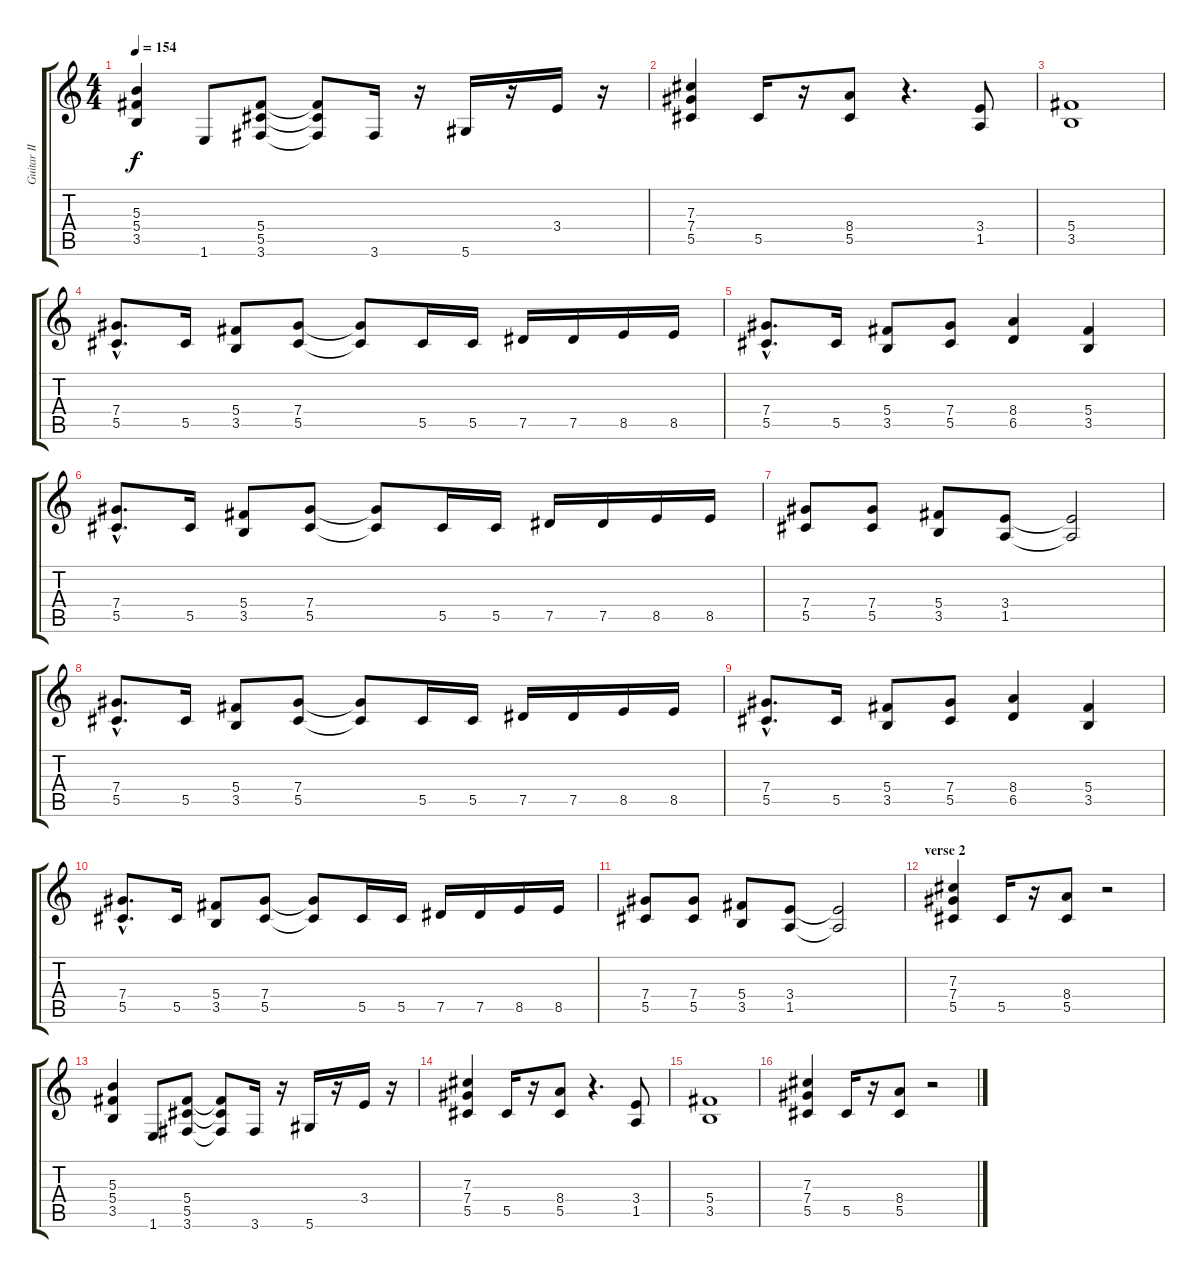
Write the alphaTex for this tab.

\track ("Guitar II" "Guitar II") {instrument distortionguitar}
\staff {score tabs}
\tuning (Eb4 Bb3 Gb3 Db3 Ab2 Eb2) {hide}
\ts (4 4)
\tempo 154
\clef g2
\ks c
(5.3 5.4 3.5).4{dy f} 1.6.8 (5.4 5.5 3.6).8 (5.4{t} 5.5{t} 3.6{t}).8 3.6.16 r.16 5.6.16 r.16 3.4.16 r.16 |
(7.3 7.4 5.5).4 5.5.16 r.16 (8.4 5.5).8 r.4{d} (3.4 1.5).8 |
(5.4 3.5).1 |
(7.4{hac} 5.5{hac}).8{d} 5.5.16 (5.4 3.5).8 (7.4 5.5).8 (7.4{t} 5.5{t}).8 5.5.16 5.5.16 7.5.16 7.5.16 8.5.16 8.5.16 |
(7.4{hac} 5.5{hac}).8{d} 5.5.16 (5.4 3.5).8 (7.4 5.5).8 (8.4 6.5).4 (5.4 3.5).4 |
(7.4{hac} 5.5{hac}).8{d} 5.5.16 (5.4 3.5).8 (7.4 5.5).8 (7.4{t} 5.5{t}).8 5.5.16 5.5.16 7.5.16 7.5.16 8.5.16 8.5.16 |
(7.4 5.5).8 (7.4 5.5).8 (5.4 3.5).8 (3.4 1.5).8 (3.4{t} 1.5{t}).2 |
(7.4{hac} 5.5{hac}).8{d} 5.5.16 (5.4 3.5).8 (7.4 5.5).8 (7.4{t} 5.5{t}).8 5.5.16 5.5.16 7.5.16 7.5.16 8.5.16 8.5.16 |
(7.4{hac} 5.5{hac}).8{d} 5.5.16 (5.4 3.5).8 (7.4 5.5).8 (8.4 6.5).4 (5.4 3.5).4 |
(7.4{hac} 5.5{hac}).8{d} 5.5.16 (5.4 3.5).8 (7.4 5.5).8 (7.4{t} 5.5{t}).8 5.5.16 5.5.16 7.5.16 7.5.16 8.5.16 8.5.16 |
(7.4 5.5).8 (7.4 5.5).8 (5.4 3.5).8 (3.4 1.5).8 (3.4{t} 1.5{t}).2 |
\section ("" "verse 2")
(7.3 7.4 5.5).4 5.5.16 r.16 (8.4 5.5).8 r.2 |
(5.3 5.4 3.5).4 1.6.8 (5.4 5.5 3.6).8 (5.4{t} 5.5{t} 3.6{t}).8 3.6.16 r.16 5.6.16 r.16 3.4.16 r.16 |
(7.3 7.4 5.5).4 5.5.16 r.16 (8.4 5.5).8 r.4{d} (3.4 1.5).8 |
(5.4 3.5).1 |
(7.3 7.4 5.5).4 5.5.16 r.16 (8.4 5.5).8 r.2
